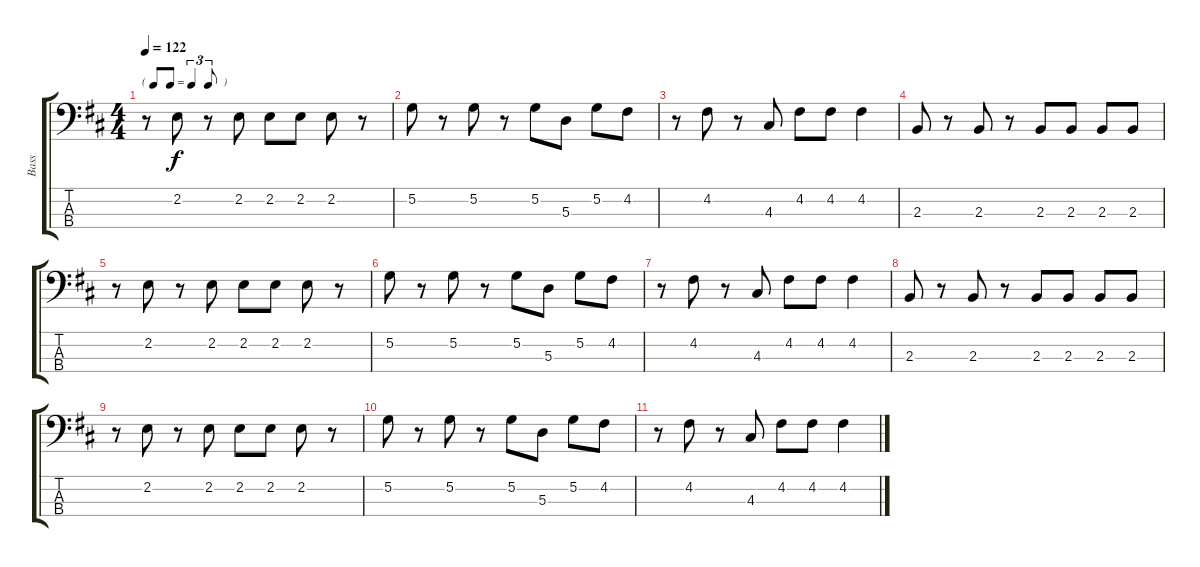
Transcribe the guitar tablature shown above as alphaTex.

\track ("Bass" "Bass") {instrument fretlessbass}
\staff {score tabs}
\tuning (G2 D2 A1 E1) {hide}
\ts (4 4)
\tf triplet8th
\tempo 122
\clef f4
\ks d
r.8{dy f} 2.2.8 r.8 2.2.8 2.2.8 2.2.8 2.2.8 r.8 |
5.2.8 r.8 5.2.8 r.8 5.2.8 5.3.8 5.2.8 4.2.8 |
r.8 4.2.8 r.8 4.3.8 4.2.8 4.2.8 4.2.4 |
2.3.8 r.8 2.3.8 r.8 2.3.8 2.3.8 2.3.8 2.3.8 |
r.8 2.2.8 r.8 2.2.8 2.2.8 2.2.8 2.2.8 r.8 |
5.2.8 r.8 5.2.8 r.8 5.2.8 5.3.8 5.2.8 4.2.8 |
r.8 4.2.8 r.8 4.3.8 4.2.8 4.2.8 4.2.4 |
2.3.8 r.8 2.3.8 r.8 2.3.8 2.3.8 2.3.8 2.3.8 |
r.8 2.2.8 r.8 2.2.8 2.2.8 2.2.8 2.2.8 r.8 |
5.2.8 r.8 5.2.8 r.8 5.2.8 5.3.8 5.2.8 4.2.8 |
r.8 4.2.8 r.8 4.3.8 4.2.8 4.2.8 4.2.4
